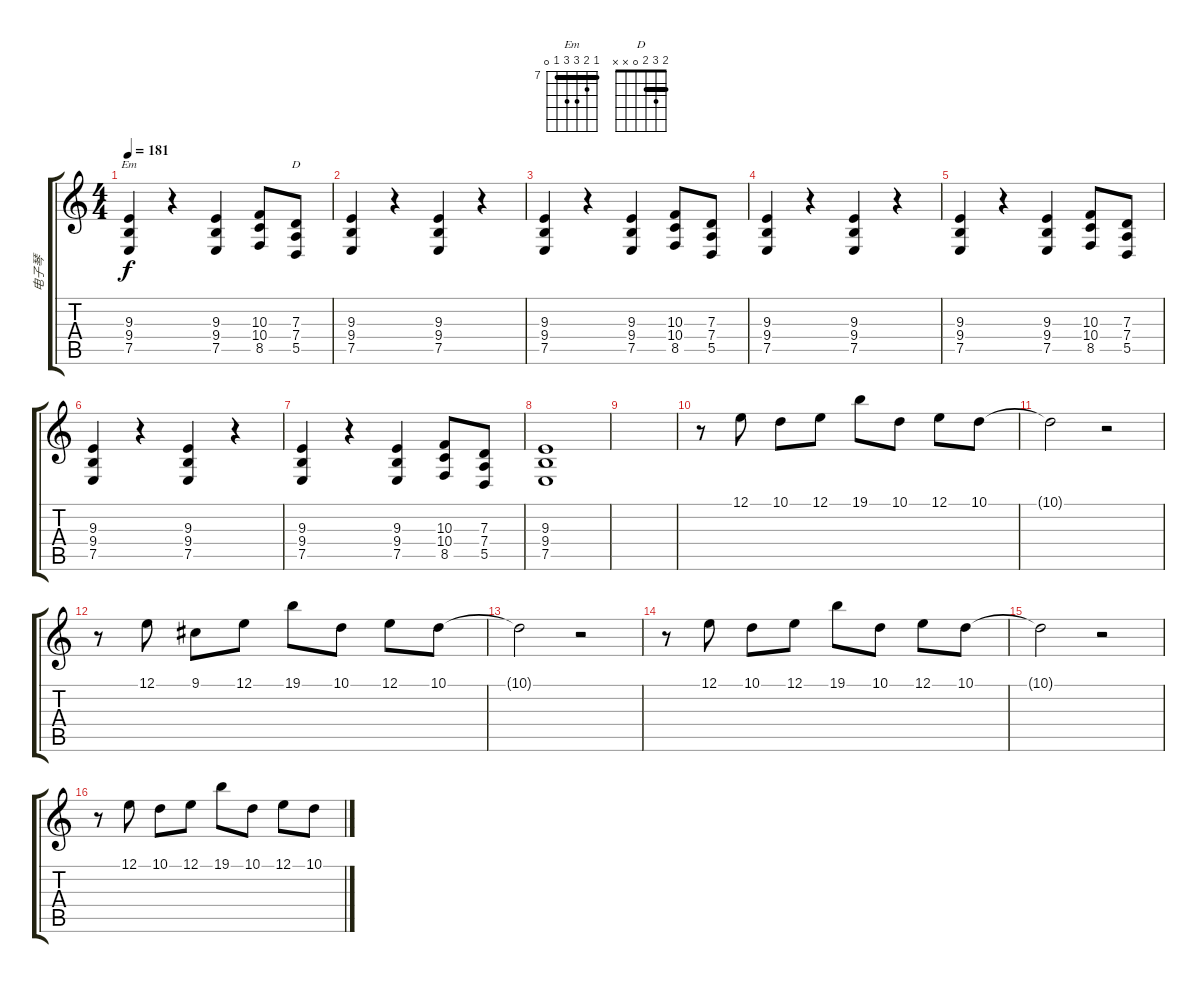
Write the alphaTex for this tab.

\track ("电子琴" "电子琴") {instrument musicbox}
\staff {score tabs}
\tuning (E4 B3 G3 D3 A2 E2) {hide}
\chord ("Em" 7 8 9 9 7 0) {firstfret 7 barre 7}
\chord ("D" 2 3 2 0 x x) {barre 2}
\ts (4 4)
\tempo 181
\clef g2
\ks c
(9.3 9.4 7.5).4{ch "Em" dy f} r.4 (9.3 9.4 7.5).4 (10.3 10.4 8.5).8 (7.3 7.4 5.5).8{ch "D"} |
(9.3 9.4 7.5).4 r.4 (9.3 9.4 7.5).4 r.4 |
(9.3 9.4 7.5).4 r.4 (9.3 9.4 7.5).4 (10.3 10.4 8.5).8 (7.3 7.4 5.5).8 |
(9.3 9.4 7.5).4 r.4 (9.3 9.4 7.5).4 r.4 |
(9.3 9.4 7.5).4 r.4 (9.3 9.4 7.5).4 (10.3 10.4 8.5).8 (7.3 7.4 5.5).8 |
(9.3 9.4 7.5).4 r.4 (9.3 9.4 7.5).4 r.4 |
(9.3 9.4 7.5).4 r.4 (9.3 9.4 7.5).4 (10.3 10.4 8.5).8 (7.3 7.4 5.5).8 |
(9.3 9.4 7.5).1 |
|
r.8{volume 9 instrument musicbox} 12.1.8 10.1.8 12.1.8 19.1.8 10.1.8 12.1.8 10.1.8 |
10.1{t}.2 r.2 |
r.8 12.1.8 9.1.8 12.1.8 19.1.8 10.1.8 12.1.8 10.1.8 |
10.1{t}.2 r.2 |
r.8 12.1.8 10.1.8 12.1.8 19.1.8 10.1.8 12.1.8 10.1.8 |
10.1{t}.2 r.2 |
r.8 12.1.8 10.1.8 12.1.8 19.1.8 10.1.8 12.1.8 10.1.8
